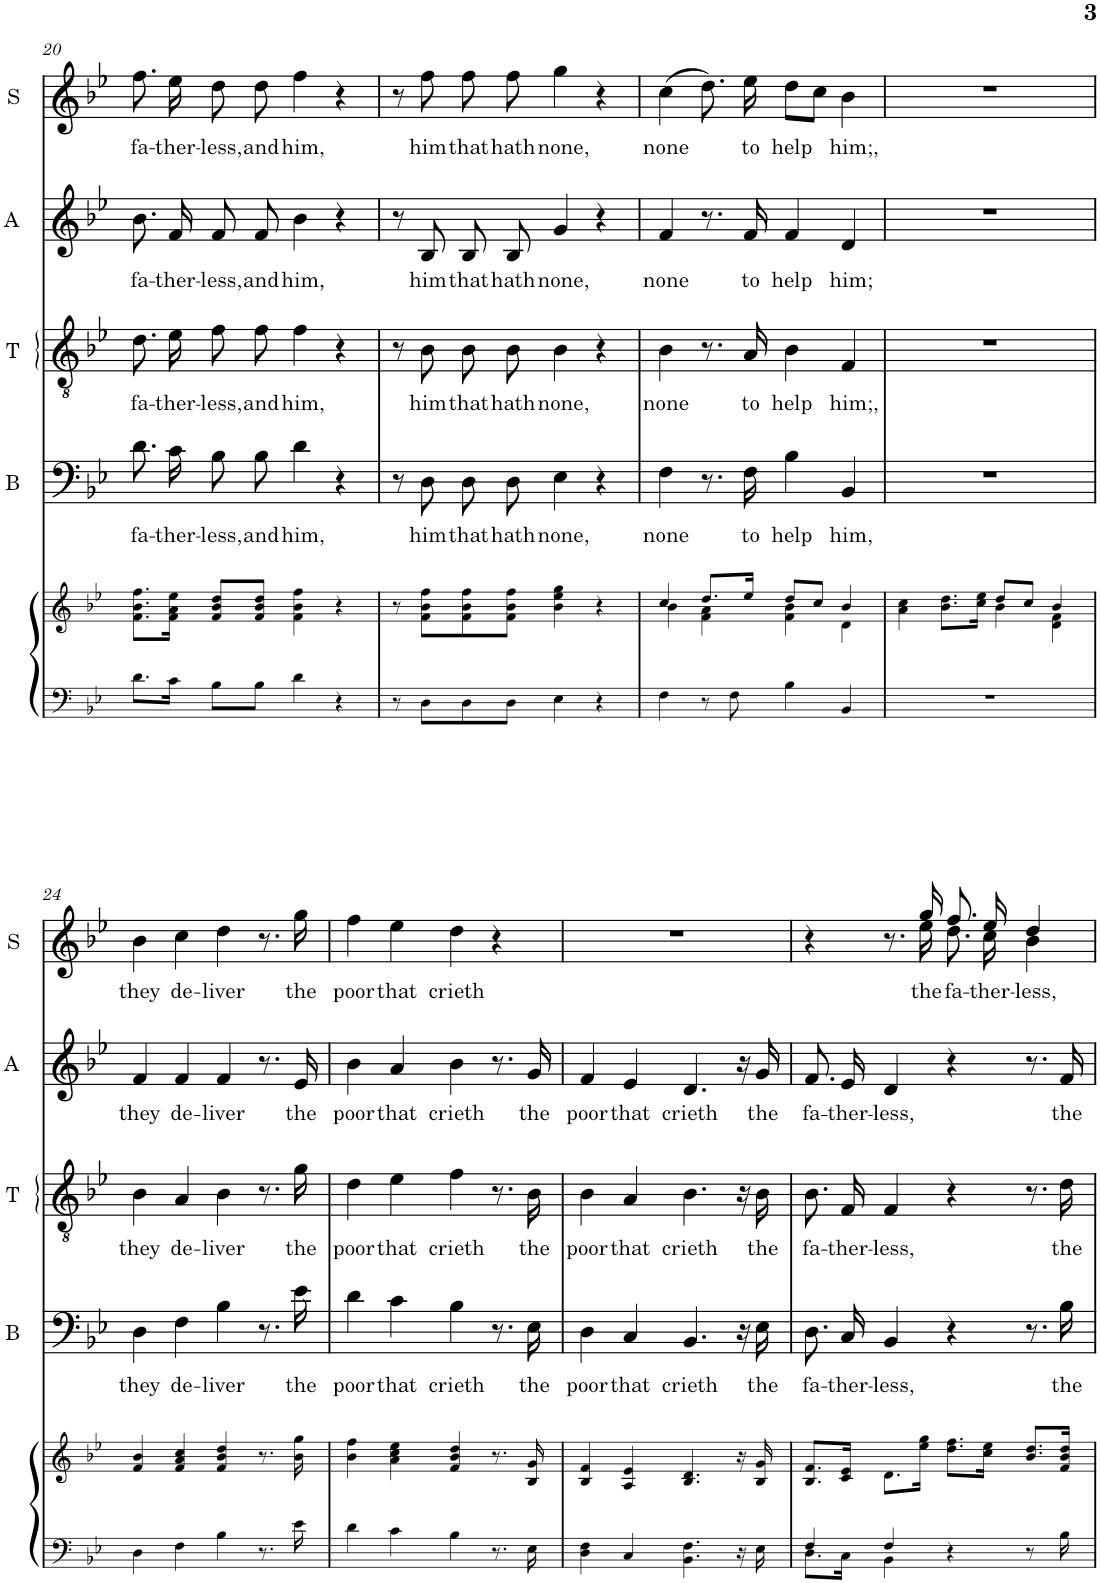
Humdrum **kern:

**kern	**kern	**kern	**text	**kern	**text	**kern	**text	**kern	**text
*part5	*part5	*part4	*part4	*part3	*part3	*part2	*part2	*part1	*part1
*staff6	*staff5	*staff4	*staff4	*staff3	*staff3	*staff2	*staff2	*staff1	*staff1
*I"Piano	*	*I"Basso	*	*I"Tenore	*	*I"Alto	*	*I"Canto I, II	*
*I'Pno	*	*I'B	*	*I'T	*	*I'A	*	*	*
!!LO:PB:g=z
*clefF4	*clefG2	*clefF4	*	*clefGv2	*	*clefG2	*	*clefG2	*
*k[b-e-]	*k[b-e-]	*k[b-e-]	*	*k[b-e-]	*	*k[b-e-]	*	*k[b-e-]	*
*B-:	*B-:	*B-:	*	*B-:	*	*B-:	*	*B-:	*
*M4/4	*M4/4	*M4/4	*	*M4/4	*	*M4/4	*	*M4/4	*
*met(c)	*met(c)	*met(c)	*	*met(c)	*	*met(c)	*	*met(c)	*
=20	=20	=20	=20	=20	=20	=20	=20	=20	=20
!	!	!	!LO:LY:b	!	!LO:LY:b	!	!LO:LY:b	!	!LO:LY:b
8.d-\L	8.f-\ 8.b--\ 8.ff-\L	8.d-\L	fa-	8.d-\L	fa-	8.b--/L	fa-	8.ff-\	fa-
!	!	!	!LO:LY:b	!	!LO:LY:b	!	!LO:LY:b	!	!LO:LY:b
16c-\Jk	16f-\ 16a-\ 16ee--\Jk	16c-\Jk	-ther-	16e--\Jk	-ther-	16f-/Jk	-ther-	16ee--\	-ther-
!	!	!	!LO:LY:b	!	!LO:LY:b	!	!LO:LY:b	!	!LO:LY:b
8B--\L	8f-/ 8b--/ 8dd-/L	8B--\L	-less,	8f-\L	-less,	8f-/L	-less,	8dd-\	-less,
!	!	!	!LO:LY:b	!	!LO:LY:b	!	!LO:LY:b	!	!LO:LY:b
8B--\J	8f-/ 8b--/ 8dd-/J	8B--\J	and	8f-\J	and	8f-/J	and	8dd-\	and
!	!	!	!LO:LY:b	!	!LO:LY:b	!	!LO:LY:b	!	!LO:LY:b
4d-\	4f-\ 4b--\ 4ff-\	4d-\	him,	4f-\	him,	4b--\	him,	4ff-\	him,
4r	4r	4r	.	4r	.	4r	.	4r	.
=21	=21	=21	=21	=21	=21	=21	=21	=21	=21
8r	8r	8r	.	8r	.	8r	.	8r	.
!	!	!	!LO:LY:b	!	!LO:LY:b	!	!LO:LY:b	!	!LO:LY:b
8D-\L	8f-\ 8b--\ 8ff-\L	8D-\	him	8B--\	him	8B--/	him	8ff-\	him
!	!	!	!LO:LY:b	!	!LO:LY:b	!	!LO:LY:b	!	!LO:LY:b
8D-\	8f-\ 8b--\ 8ff-\	8D-\L	that	8B--\L	that	8B--/L	that	8ff-\	that
!	!	!	!LO:LY:b	!	!LO:LY:b	!	!LO:LY:b	!	!LO:LY:b
8D-\J	8f-\ 8b--\ 8ff-\J	8D-\J	hath	8B--\J	hath	8B--/J	hath	8ff-\	hath
!	!	!	!LO:LY:b	!	!LO:LY:b	!	!LO:LY:b	!	!LO:LY:b
4E--\	4b--\ 4ee--\ 4gg-\	4E--\	none,	4B--\	none,	4g-/	none,	4gg-\	none,
4r	4r	4r	.	4r	.	4r	.	4r	.
=22	=22	=22	=22	=22	=22	=22	=22	=22	=22
*	*^	*	*	*	*	*	*	*	*
!	!	!	!	!LO:LY:b	!	!LO:LY:b	!	!LO:LY:b	!	!LO:LY:b
4F-\	4cc-/	4b--\	4F-\	none	4B--\	none	4f-/	none	(>4cc-\	none
8r	8.dd-/L	4f-\ 4a-\	8.r	.	8.r	.	8.r	.	8.dd-\)	.
8F-\	.	.	.	.	.	.	.	.	.	.
!	!	!	!	!LO:LY:b	!	!LO:LY:b	!	!LO:LY:b	!	!LO:LY:b
.	16ee--/Jk	.	16F-\	to	16A-/	to	16f-/	to	16ee--\	to
!	!	!	!	!LO:LY:b	!	!LO:LY:b	!	!LO:LY:b	!	!LO:LY:b
4B--\	8dd-/L	4f-\ 4b--\	4B--\	help	4B--\	help	4f-/	help	8dd-\L	help
.	8cc-/J	.	.	.	.	.	.	.	8cc-\J	.
!	!	!	!	!LO:LY:b	!	!LO:LY:b	!	!LO:LY:b	!	!LO:LY:b
4BB--/	4b--/	4d-\	4BB--/	him,	4F-/	him;,	4d-/	him;	4b--\	him;,
=23	=23	=23	=23	=23	=23	=23	=23	=23	=23	=23
1r	4a-\ 4cc-\	2ryy	1r	.	1r	.	1r	.	1r	.
.	8.b--\ 8.dd-\L	.	.	.	.	.	.	.	.	.
.	16cc-\ 16ee--\Jk	.	.	.	.	.	.	.	.	.
.	4b--\	8dd-/L	.	.	.	.	.	.	.	.
.	.	8cc-/J	.	.	.	.	.	.	.	.
.	4d-\ 4f-\	4b--/	.	.	.	.	.	.	.	.
!!LO:LB:g=z
=24	=24	=24	=24	=24	=24	=24	=24	=24	=24	=24
!	!	!	!	!LO:LY:b	!	!LO:LY:b	!	!LO:LY:b	!	!LO:LY:b
*	*v	*v	*	*	*	*	*	*	*	*
4D-\	4f-/ 4b--/	4D-\	they	4B--\	they	4f-/	they	4b--\	they
!	!	!	!LO:LY:b	!	!LO:LY:b	!	!LO:LY:b	!	!LO:LY:b
4F-\	4f-/ 4a-/ 4cc-/	4F-\	de-	4A-/	de-	4f-/	de-	4cc-\	de-
!	!	!	!LO:LY:b	!	!LO:LY:b	!	!LO:LY:b	!	!LO:LY:b
4B--\	4f-/ 4b--/ 4dd-/	4B--\	-liver	4B--\	-liver	4f-/	-liver	4dd-\	-liver
8.r	8.r	8.r	.	8.r	.	8.r	.	8.r	.
!	!	!	!LO:LY:b	!	!LO:LY:b	!	!LO:LY:b	!	!LO:LY:b
16e--\	16b--\ 16gg-\	16e--\	the	16g-\	the	16e--/	the	16gg-\	the
=25	=25	=25	=25	=25	=25	=25	=25	=25	=25
!	!	!	!LO:LY:b	!	!LO:LY:b	!	!LO:LY:b	!	!LO:LY:b
4d-\	4b--\ 4ff-\	4d-\	poor	4d-\	poor	4b--\	poor	4ff-\	poor
!	!	!	!LO:LY:b	!	!LO:LY:b	!	!LO:LY:b	!	!LO:LY:b
4c-\	4a-\ 4cc-\ 4ee--\	4c-\	that	4e--\	that	4a-/	that	4ee--\	that
!	!	!	!LO:LY:b	!	!LO:LY:b	!	!LO:LY:b	!	!LO:LY:b
4B--\	4f-/ 4b--/ 4dd-/	4B--\	crieth	4f-\	crieth	4b--\	crieth	4dd-\	crieth
8.r	8.r	8.r	.	8.r	.	8.r	.	4r	.
!	!	!	!LO:LY:b	!	!LO:LY:b	!	!LO:LY:b	!	!
16E--\	16B--/ 16g-/	16E--\	the	16B--\	the	16g-/	the	.	.
=26	=26	=26	=26	=26	=26	=26	=26	=26	=26
!	!	!	!LO:LY:b	!	!LO:LY:b	!	!LO:LY:b	!	!
4D-\ 4F-\	4B--/ 4f-/	4D-\	poor	4B--\	poor	4f-/	poor	1r	.
!	!	!	!LO:LY:b	!	!LO:LY:b	!	!LO:LY:b	!	!
4C-/	4A-/ 4e--/	4C-/	that	4A-/	that	4e--/	that	.	.
!	!	!	!LO:LY:b	!	!LO:LY:b	!	!LO:LY:b	!	!
4.BB--\ 4.F-\	4.B--/ 4.d-/	4.BB--/	crieth	4.B--\	crieth	4.d-/	crieth	.	.
16r	16r	16r	.	16r	.	16r	.	.	.
!	!	!	!LO:LY:b	!	!LO:LY:b	!	!LO:LY:b	!	!
16E--\	16B--/ 16g-/	16E--\	the	16B--\	the	16g-/	the	.	.
=27	=27	=27	=27	=27	=27	=27	=27	=27	=27
*^	*	*	*	*	*	*	*	*	*
!	!	!	!	!LO:LY:b	!	!LO:LY:b	!	!LO:LY:b	!	!
*	*	*	*	*	*	*	*	*	*^	*
4F-/	8.D-\L	8.B--/ 8.f-/L	8.D-/L	fa-	8.B--/L	fa-	8.f-/L	fa-	4r	4..ryy	.
!	!	!	!	!LO:LY:b	!	!LO:LY:b	!	!LO:LY:b	!	!	!
.	16C-\Jk	16c-/ 16e--/Jk	16C-/Jk	-ther-	16F-/Jk	-ther-	16e--/Jk	-ther-	.	.	.
!	!	!	!	!LO:LY:b	!	!LO:LY:b	!	!LO:LY:b	!	!	!
4F-/	4BB--\	8.d-\L	4BB--/	-less,	4F-/	-less,	4d-/	-less,	8.r	.	.
!	!	!	!	!	!	!	!	!	!	!	!LO:LY:b
.	.	16ee--\ 16gg-\Jk	.	.	.	.	.	.	16gg-/	16ee--\	the
!	!	!	!	!	!	!	!	!	!	!	!LO:LY:b
4r	4..ryy	8.dd-\ 8.ff-\L	4r	.	4r	.	4r	.	8.ff-/	8.dd-\	fa-
!	!	!	!	!	!	!	!	!	!	!	!LO:LY:b
.	.	16cc-\ 16ee--\Jk	.	.	.	.	.	.	16ee--/	16cc-\	-ther-
!	!	!	!	!	!	!	!	!	!	!	!LO:LY:b
8r	.	8.b--/ 8.dd-/L	8.r	.	8.r	.	8.r	.	4dd-/	4b--\	-less,
8ryy	.	.	.	.	.	.	.	.	.	.	.
!	!	!	!	!LO:LY:b	!	!LO:LY:b	!	!LO:LY:b	!	!	!
.	16B--\	16f-/ 16b--/ 16dd-/Jk	16B--\	the	16d-\	the	16f-/	the	.	.	.
*v	*v	*	*	*	*	*	*	*	*v	*v	*
=	=	=	=	=	=	=	=	=	=
*-	*-	*-	*-	*-	*-	*-	*-	*-	*-
